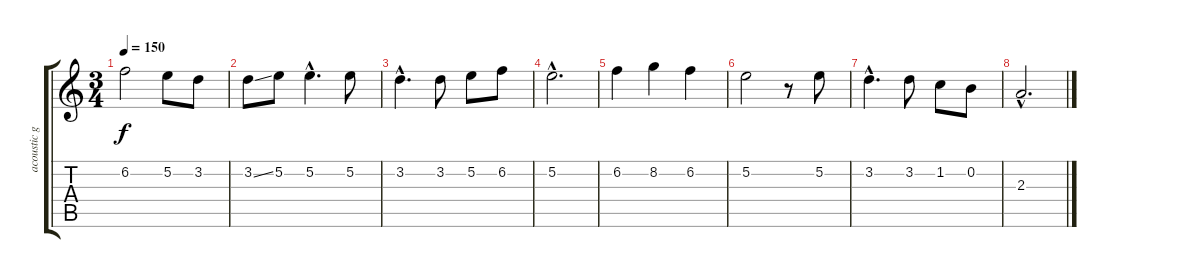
\track ("acoustic guitar solo" "acoustic g") {instrument acousticguitarnylon}
\staff {score tabs}
\tuning (E4 B3 G3 D3 A2 E2) {hide}
\ts (3 4)
\tempo 150
\clef g2
\ks c
6.2.2{dy f} 5.2.8 3.2.8 |
3.2{ss}.8 5.2.8 5.2{hac}.4{d} 5.2.8 |
3.2{hac}.4{d} 3.2.8 5.2.8 6.2.8 |
5.2{hac}.2{d} |
6.2.4 8.2.4 6.2.4 |
5.2.2 r.8 5.2.8 |
3.2{hac}.4{d} 3.2.8 1.2.8 0.2.8 |
2.3{hac}.2{d}
